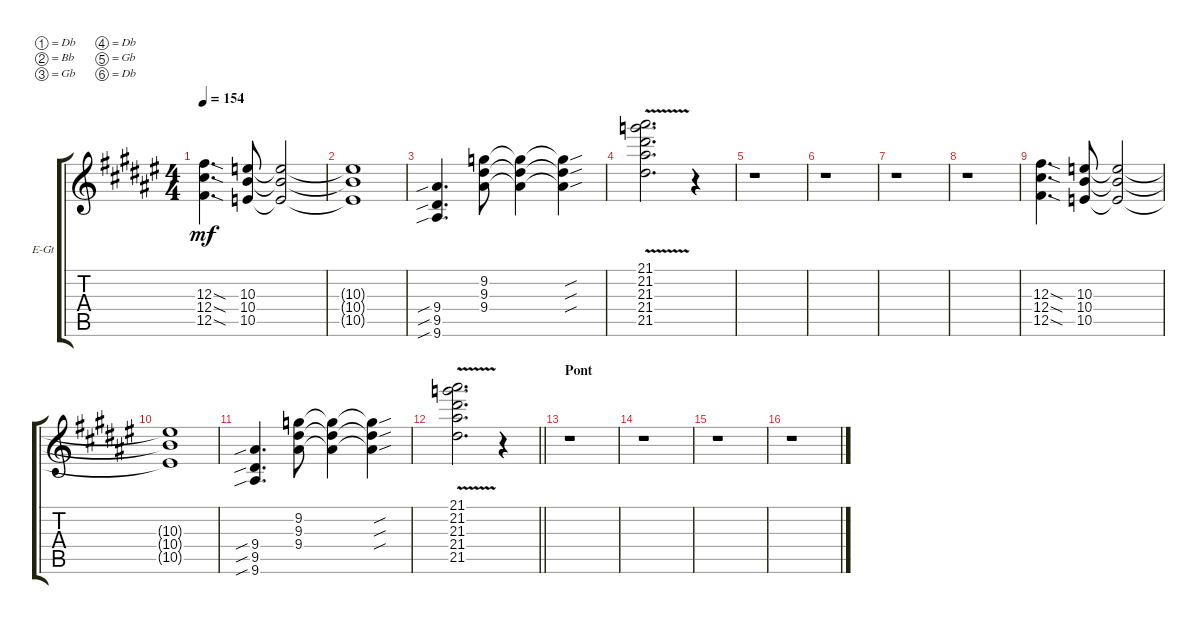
\defaultSystemsLayout 4
\bracketExtendMode groupsimilarinstruments
\firstSystemTrackNameOrientation horizontal
\otherSystemsTrackNameOrientation horizontal
\track ("Electric Guitar" "E-Gt") {instrument distortionguitar}
\staff {score tabs}
\tuning (Db4 Bb3 Gb3 Db3 Gb2 Db2)
\ts (4 4)
\tempo 154
\clef g2
\ks f#
(12.3{sod} 12.4{sod} 12.5{sod}).4{d dy mf} (10.5 10.4 10.3).8 (10.3{t} 10.4{t} 10.5{t}).2 |
(10.5{t} 10.4{t} 10.3{t}).1 |
(9.6{sib} 9.5{sib} 9.4{sib}).4{d} (9.2 9.3 9.4).8 (9.4{t} 9.3{t} 9.2{t}).4 (9.2{sou t} 9.3{sou t} 9.4{sou t}).4 |
(21.1 21.2 21.3 21.4 21.5{v}).2{d} r.4 |
r.1 |
r.1 |
r.1 |
r.1 |
(12.3{sod} 12.4{sod} 12.5{sod}).4{d} (10.3 10.4 10.5).8 (10.5{t} 10.4{t} 10.3{t}).2 |
(10.3{t} 10.4{t} 10.5{t}).1 |
(9.4{sib} 9.5{sib} 9.6{sib}).4{d} (9.2 9.3 9.4).8 (9.2{t} 9.3{t} 9.4{t}).4 (9.2{sou t} 9.3{sou t} 9.4{sou t}).4 |
\barLineRight lightlight
(21.1{v} 21.2 21.3 21.4 21.5).2{d} r.4 |
\section ("" "Pont")
r.1 |
r.1 |
r.1 |
r.1
